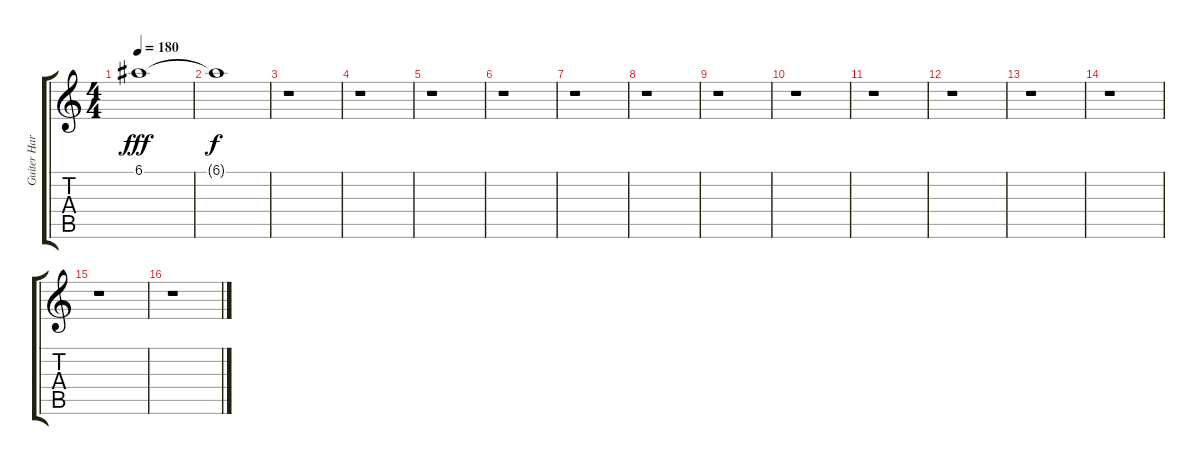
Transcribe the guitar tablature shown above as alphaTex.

\track ("Guiter Harm" "Guiter Har") {instrument guitarharmonics}
\staff {score tabs}
\tuning (E4 B3 G3 D3 A2 E2) {hide}
\ts (4 4)
\tempo 180
\clef g2
\ks c
6.1.1{dy fff} |
6.1{t}.1{dy f} |
r.1 |
r.1 |
r.1 |
r.1 |
r.1 |
r.1 |
r.1 |
r.1 |
r.1 |
r.1 |
r.1 |
r.1 |
r.1 |
r.1
